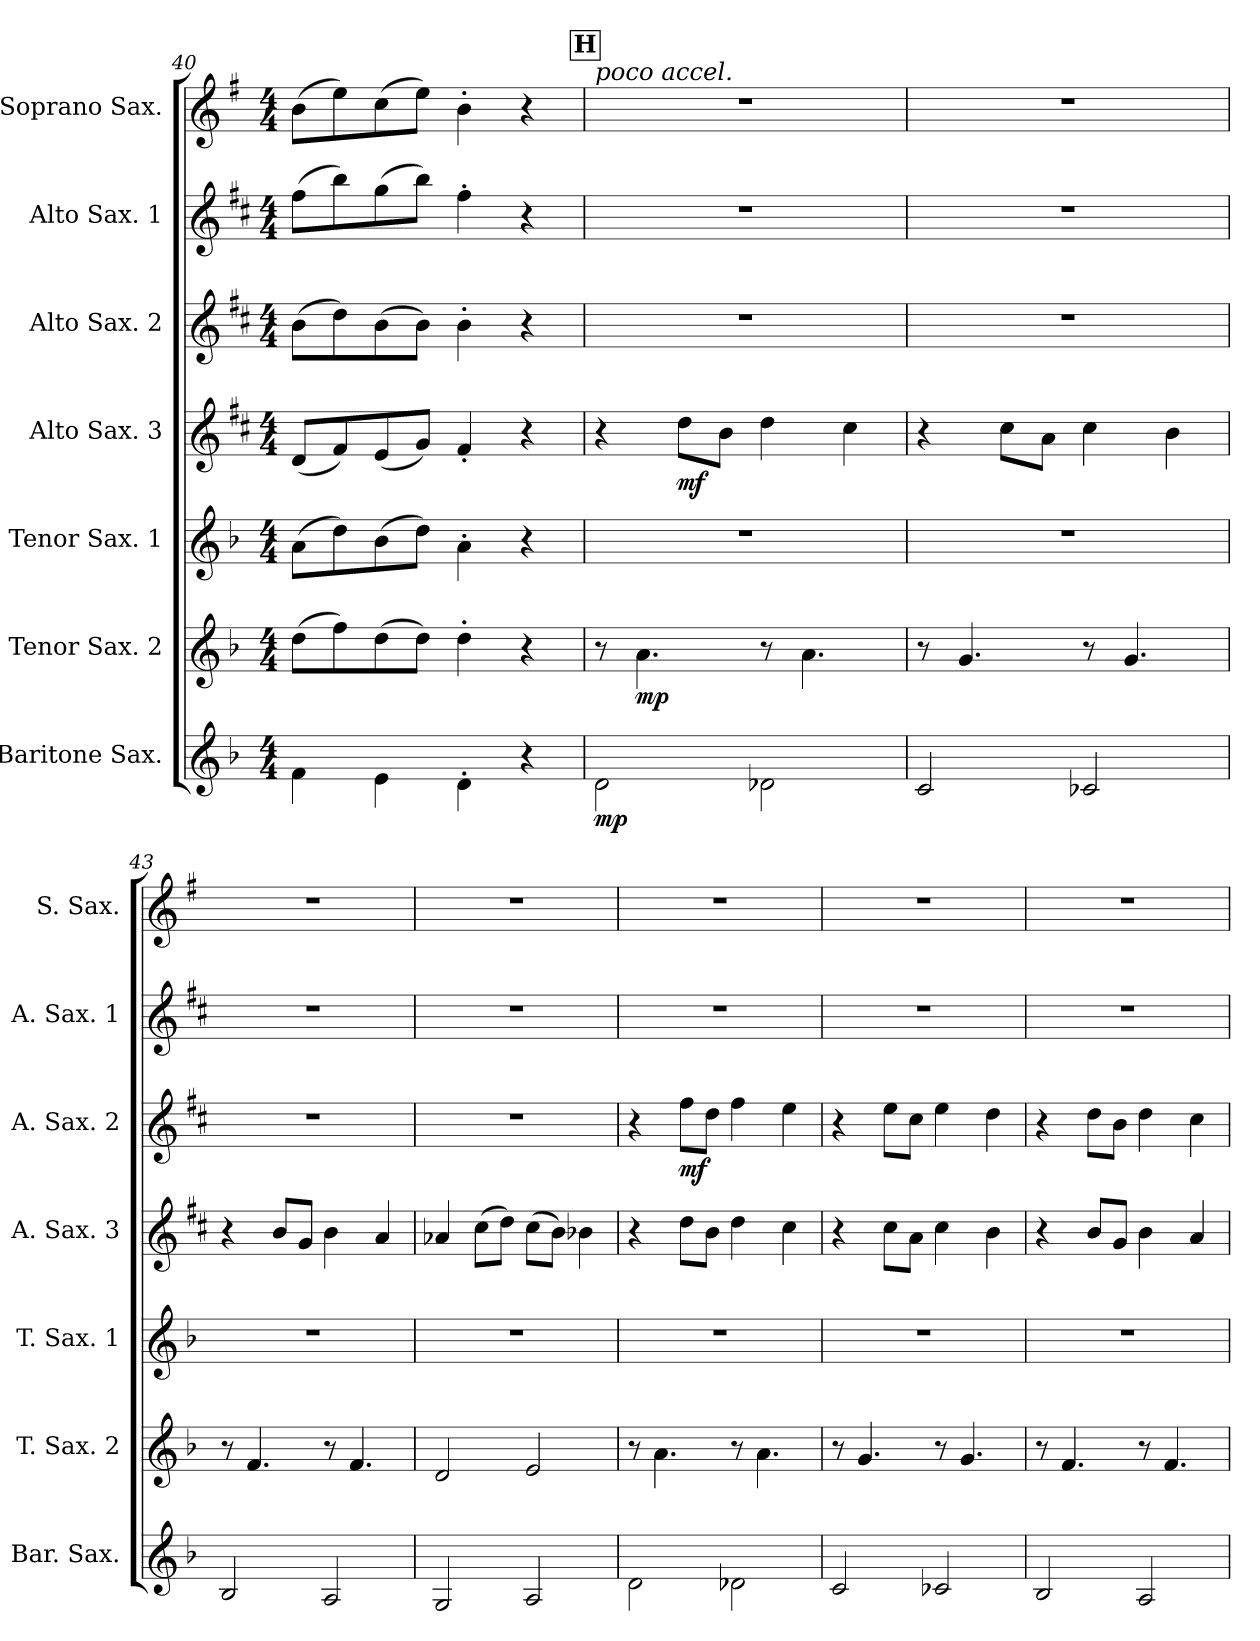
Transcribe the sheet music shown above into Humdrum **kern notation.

**kern	**dynam	**kern	**dynam	**kern	**kern	**dynam	**kern	**dynam	**kern	**kern
*part7	*part7	*part6	*part6	*part5	*part4	*part4	*part3	*part3	*part2	*part1
*staff7	*staff7	*staff6	*staff6	*staff5	*staff4	*staff4	*staff3	*staff3	*staff2	*staff1
*I"Baritone Sax.	*	*I"Tenor Sax. 2	*	*I"Tenor Sax. 1	*I"Alto Sax. 3	*	*I"Alto Sax. 2	*	*I"Alto Sax. 1	*I"Soprano Sax.
*I'Bar. Sax.	*	*I'T. Sax. 2	*	*I'T. Sax. 1	*I'A. Sax. 3	*	*I'A. Sax. 2	*	*I'A. Sax. 1	*I'S. Sax.
*clefG2	*	*clefG2	*	*clefG2	*clefG2	*	*clefG2	*	*clefG2	*clefG2
*ITrd12c21	*	*ITrd8c14	*	*ITrd8c14	*ITrd5c9	*	*ITrd5c9	*	*ITrd5c9	*ITrd1c2
*k[b-]	*	*k[b-]	*	*k[b-]	*k[b-]	*	*k[b-]	*	*k[b-]	*k[b-]
*M4/4	*	*M4/4	*	*M4/4	*M4/4	*	*M4/4	*	*M4/4	*M4/4
=40	=40	=40	=40	=40	=40	=40	=40	=40	=40	=40
4F\	.	(8d\L	.	(8A\L	(8F/L	.	(8d\L	.	(8a\L	(8a\L
.	.	8f\)	.	8d\)	8A/)	.	8f\)	.	8dd\)	8dd\)
4E\	.	(8d\	.	(8B-\	(8G/	.	(8d\	.	(8b-\	(8b-\
.	.	8d\J)	.	8d\J)	8B-/J)	.	8d\J)	.	8dd\J)	8dd\J)
4D'\	.	4d'\	.	4A'\	4A'/	.	4d'\	.	4a'\	4a'\
4r	.	4r	.	4r	4r	.	4r	.	4r	4r
!!LO:REH:place=s1:a:B:fs=14:t=H
=41	=41	=41	=41	=41	=41	=41	=41	=41	=41	=41
!	!	!	!	!	!	!	!	!	!	!LO:TX:a:i:t=poco accel.
!	!LO:DY:b	!	!	!	!	!	!	!	!	!
2D\	mp	8r	.	1r	4r	.	1r	.	1r	1r
!	!	!	!LO:DY:b	!	!	!	!	!	!	!
.	.	4.A\	mp	.	.	.	.	.	.	.
!	!	!	!	!	!	!LO:DY:b	!	!	!	!
.	.	.	.	.	8f\L	mf	.	.	.	.
.	.	.	.	.	8d\J	.	.	.	.	.
2D-X\	.	8r	.	.	4f\	.	.	.	.	.
.	.	4.A\	.	.	.	.	.	.	.	.
.	.	.	.	.	4e\	.	.	.	.	.
=42	=42	=42	=42	=42	=42	=42	=42	=42	=42	=42
2C/	.	8r	.	1r	4r	.	1r	.	1r	1r
.	.	4.G/	.	.	.	.	.	.	.	.
.	.	.	.	.	8e\L	.	.	.	.	.
.	.	.	.	.	8c\J	.	.	.	.	.
2C-X/	.	8r	.	.	4e\	.	.	.	.	.
.	.	4.G/	.	.	.	.	.	.	.	.
.	.	.	.	.	4d\	.	.	.	.	.
!!LO:LB:g=z
=43	=43	=43	=43	=43	=43	=43	=43	=43	=43	=43
2BB-/	.	8r	.	1r	4r	.	1r	.	1r	1r
.	.	4.F/	.	.	.	.	.	.	.	.
.	.	.	.	.	8d/L	.	.	.	.	.
.	.	.	.	.	8B-/J	.	.	.	.	.
2AA/	.	8r	.	.	4d\	.	.	.	.	.
.	.	4.F/	.	.	.	.	.	.	.	.
.	.	.	.	.	4c/	.	.	.	.	.
=44	=44	=44	=44	=44	=44	=44	=44	=44	=44	=44
2GG/	.	2D/	.	1r	4c-X/	.	1r	.	1r	1r
.	.	.	.	.	(8e\L	.	.	.	.	.
.	.	.	.	.	8f\J)	.	.	.	.	.
2AA/	.	2E/	.	.	(8e\L	.	.	.	.	.
.	.	.	.	.	8d\J)	.	.	.	.	.
.	.	.	.	.	4d-X\	.	.	.	.	.
=45	=45	=45	=45	=45	=45	=45	=45	=45	=45	=45
2D\	.	8r	.	1r	4r	.	4r	.	1r	1r
.	.	4.A\	.	.	.	.	.	.	.	.
!	!	!	!	!	!	!	!	!LO:DY:b	!	!
.	.	.	.	.	8f\L	.	8a\L	mf	.	.
.	.	.	.	.	8d\J	.	8f\J	.	.	.
2D-X\	.	8r	.	.	4f\	.	4a\	.	.	.
.	.	4.A\	.	.	.	.	.	.	.	.
.	.	.	.	.	4e\	.	4g\	.	.	.
=46	=46	=46	=46	=46	=46	=46	=46	=46	=46	=46
2C/	.	8r	.	1r	4r	.	4r	.	1r	1r
.	.	4.G/	.	.	.	.	.	.	.	.
.	.	.	.	.	8e\L	.	8g\L	.	.	.
.	.	.	.	.	8c\J	.	8e\J	.	.	.
2C-X/	.	8r	.	.	4e\	.	4g\	.	.	.
.	.	4.G/	.	.	.	.	.	.	.	.
.	.	.	.	.	4d\	.	4f\	.	.	.
=47	=47	=47	=47	=47	=47	=47	=47	=47	=47	=47
2BB-/	.	8r	.	1r	4r	.	4r	.	1r	1r
.	.	4.F/	.	.	.	.	.	.	.	.
.	.	.	.	.	8d/L	.	8f\L	.	.	.
.	.	.	.	.	8B-/J	.	8d\J	.	.	.
2AA/	.	8r	.	.	4d\	.	4f\	.	.	.
.	.	4.F/	.	.	.	.	.	.	.	.
.	.	.	.	.	4c/	.	4e\	.	.	.
=	=	=	=	=	=	=	=	=	=	=
*-	*-	*-	*-	*-	*-	*-	*-	*-	*-	*-
